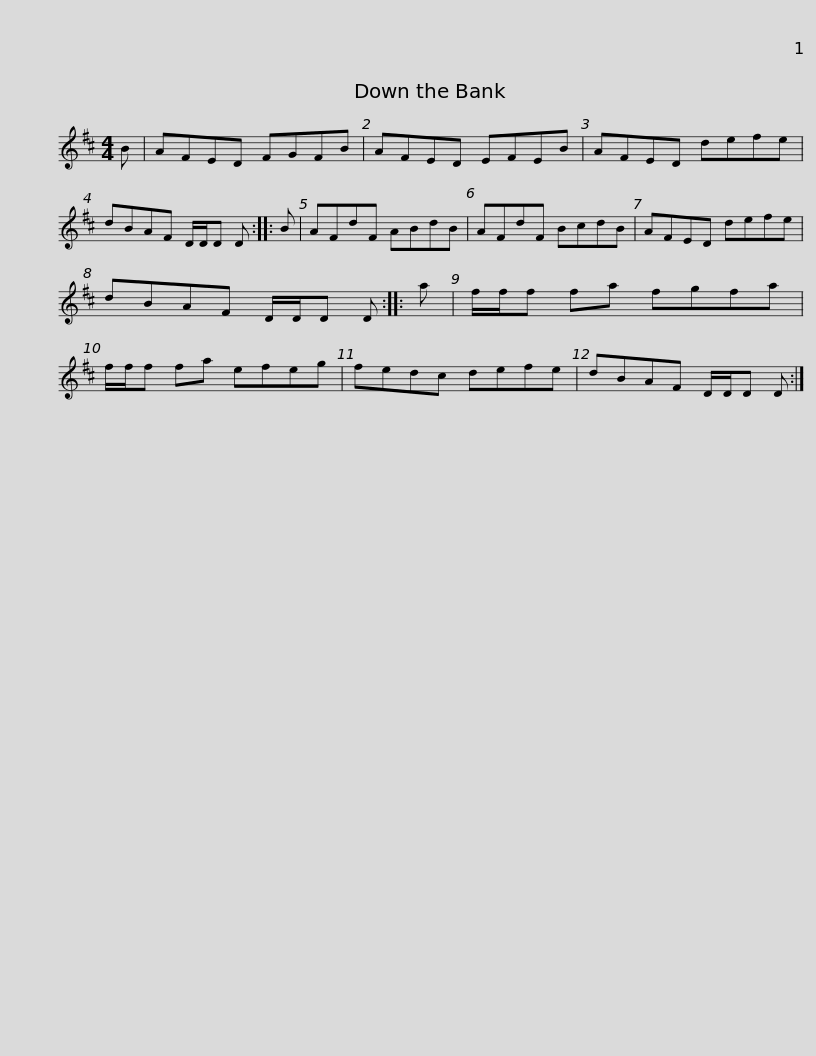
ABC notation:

X:1
L:1/8
M:4/4
I:linebreak $
K:D
V:1 treble
V:1
 B | AFED FGFB | AFED EFEB | AFED defe | dBAF D/D/D D :: %5
 B | AFdF ABdB |$ AFdF BcdB | AFED defe | dBAF D/D/D D :: %10
 a | f/f/f fa fgfa | f/f/f fa efeg |$ fedc defe | dBAF D/D/D D :| %15
